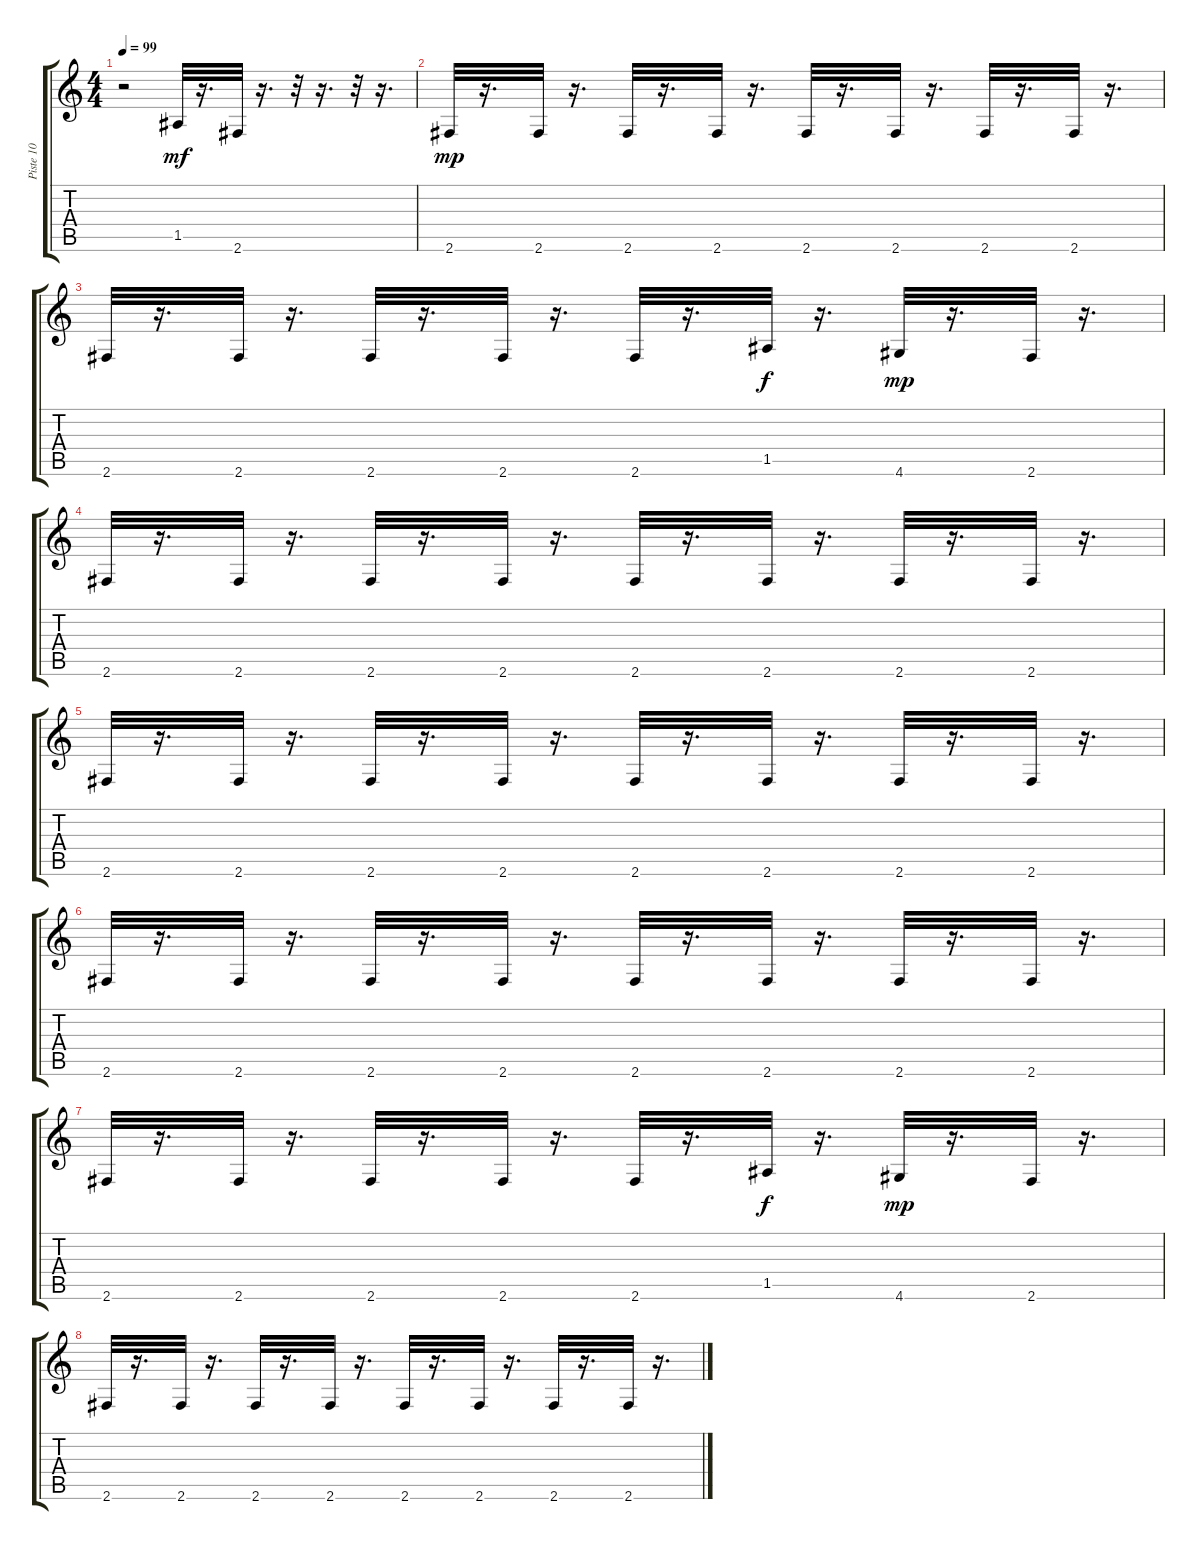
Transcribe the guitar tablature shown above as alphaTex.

\track ("Piste 10" "Piste 10") {instrument acousticguitarsteel}
\staff {score tabs}
\tuning (E4 B3 G3 D3 A2 E2) {hide}
\ts (4 4)
\tempo 99
\clef g2
\ks c
r.2{dy ff} 1.5.32{dy mf} r.16{d} 2.6.32 r.16{d} r.32 r.16{d} r.32 r.16{d} |
2.6.32{dy mp} r.16{d} 2.6.32 r.16{d} 2.6.32 r.16{d} 2.6.32 r.16{d} 2.6.32 r.16{d} 2.6.32 r.16{d} 2.6.32 r.16{d} 2.6.32 r.16{d} |
2.6.32 r.16{d} 2.6.32 r.16{d} 2.6.32 r.16{d} 2.6.32 r.16{d} 2.6.32 r.16{d} 1.5.32{dy f} r.16{d} 4.6.32{dy mp} r.16{d} 2.6.32 r.16{d} |
2.6.32 r.16{d} 2.6.32 r.16{d} 2.6.32 r.16{d} 2.6.32 r.16{d} 2.6.32 r.16{d} 2.6.32 r.16{d} 2.6.32 r.16{d} 2.6.32 r.16{d} |
2.6.32 r.16{d} 2.6.32 r.16{d} 2.6.32 r.16{d} 2.6.32 r.16{d} 2.6.32 r.16{d} 2.6.32 r.16{d} 2.6.32 r.16{d} 2.6.32 r.16{d} |
2.6.32 r.16{d} 2.6.32 r.16{d} 2.6.32 r.16{d} 2.6.32 r.16{d} 2.6.32 r.16{d} 2.6.32 r.16{d} 2.6.32 r.16{d} 2.6.32 r.16{d} |
2.6.32 r.16{d} 2.6.32 r.16{d} 2.6.32 r.16{d} 2.6.32 r.16{d} 2.6.32 r.16{d} 1.5.32{dy f} r.16{d} 4.6.32{dy mp} r.16{d} 2.6.32 r.16{d} |
2.6.32 r.16{d} 2.6.32 r.16{d} 2.6.32 r.16{d} 2.6.32 r.16{d} 2.6.32 r.16{d} 2.6.32 r.16{d} 2.6.32 r.16{d} 2.6.32 r.16{d}
